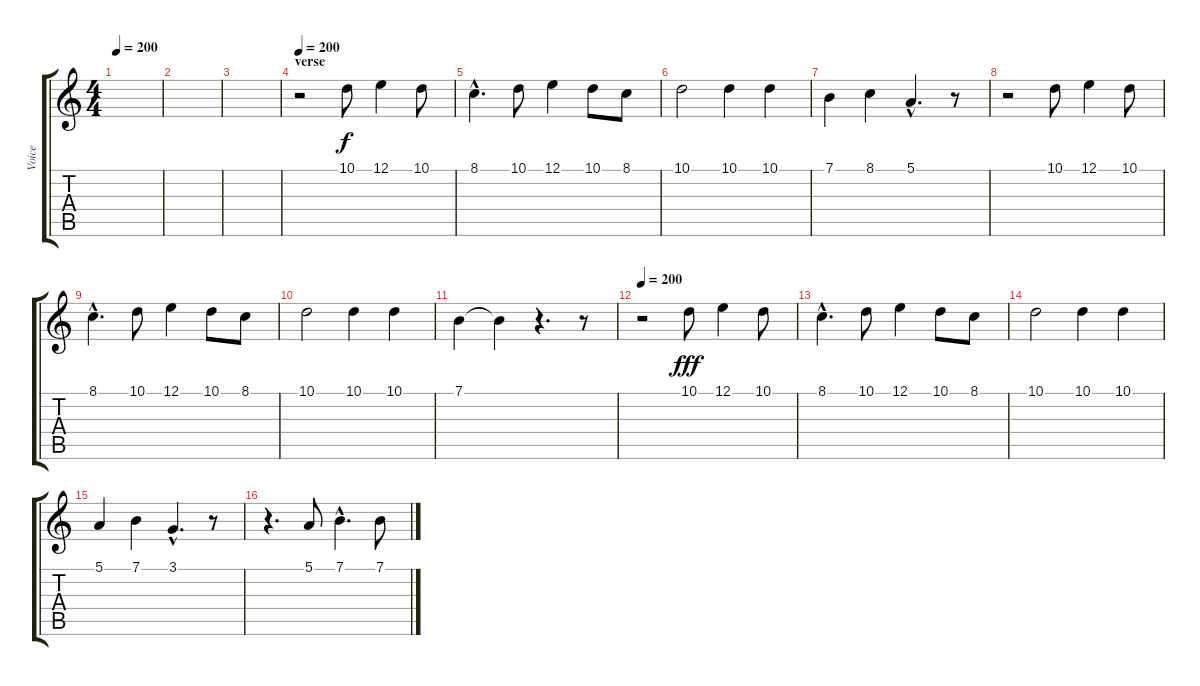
\track ("Voice" "Voice") {instrument choiraahs}
\staff {score tabs}
\tuning (E4 B3 G3 D3 A2 E2) {hide}
\ts (4 4)
\tempo 200
\clef g2
\ks c
|
|
|
\section ("" "verse")
\tempo 200
r.2 10.1.8 12.1.4 10.1.8 |
8.1{hac}.4{d} 10.1.8 12.1.4 10.1.8 8.1.8 |
10.1.2 10.1.4 10.1.4 |
7.1.4 8.1.4 5.1{hac}.4{d} r.8 |
r.2 10.1.8 12.1.4 10.1.8 |
8.1{hac}.4{d} 10.1.8 12.1.4 10.1.8 8.1.8 |
10.1.2 10.1.4 10.1.4 |
7.1.4 7.1{t}.4{dy f} r.4{d} r.8 |
\tempo 200
r.2 10.1.8{dy fff} 12.1.4 10.1.8 |
8.1{hac}.4{d} 10.1.8 12.1.4 10.1.8 8.1.8 |
10.1.2 10.1.4 10.1.4 |
5.1.4 7.1.4 3.1{hac}.4{d} r.8 |
r.4{d} 5.1.8 7.1{hac}.4{d} 7.1.8
